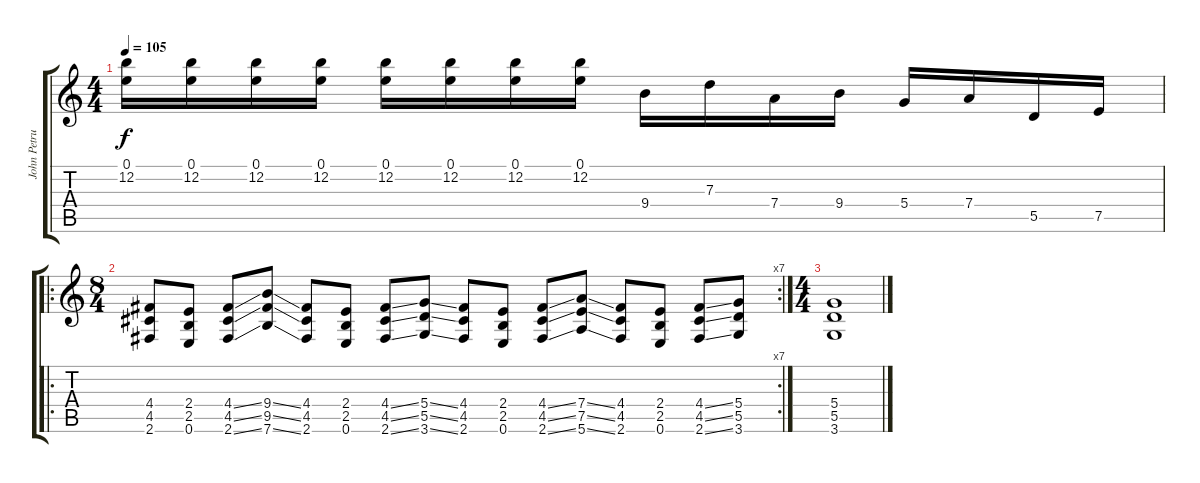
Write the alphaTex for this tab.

\track ("John Petrucci" "John Petru") {instrument distortionguitar}
\staff {score tabs}
\tuning (E4 B3 G3 D3 A2 E2) {hide}
\ts (4 4)
\tempo 105
\clef g2
\ks c
(0.1 12.2).16{dy f} (0.1 12.2).16 (0.1 12.2).16 (0.1 12.2).16 (0.1 12.2).16 (0.1 12.2).16 (0.1 12.2).16 (0.1 12.2).16 9.4.16 7.3.16 7.4.16 9.4.16 5.4.16 7.4.16 5.5.16 7.5.16 |
\ro
\rc 7
\ts (8 4)
(4.4 4.5 2.6).8 (2.4 2.5 0.6).8 (4.4{ss} 4.5{ss} 2.6{ss}).8 (9.4{ss} 9.5{ss} 7.6{ss}).8 (4.4 4.5 2.6).8 (2.4 2.5 0.6).8 (4.4{ss} 4.5{ss} 2.6{ss}).8 (5.4{ss} 5.5{ss} 3.6{ss}).8 (4.4 4.5 2.6).8 (2.4 2.5 0.6).8 (4.4{ss} 4.5{ss} 2.6{ss}).8 (7.4{ss} 7.5{ss} 5.6{ss}).8 (4.4 4.5 2.6).8 (2.4 2.5 0.6).8 (4.4{ss} 4.5{ss} 2.6{ss}).8 (5.4 5.5 3.6).8 |
\ts (4 4)
(5.4 5.5 3.6).1
